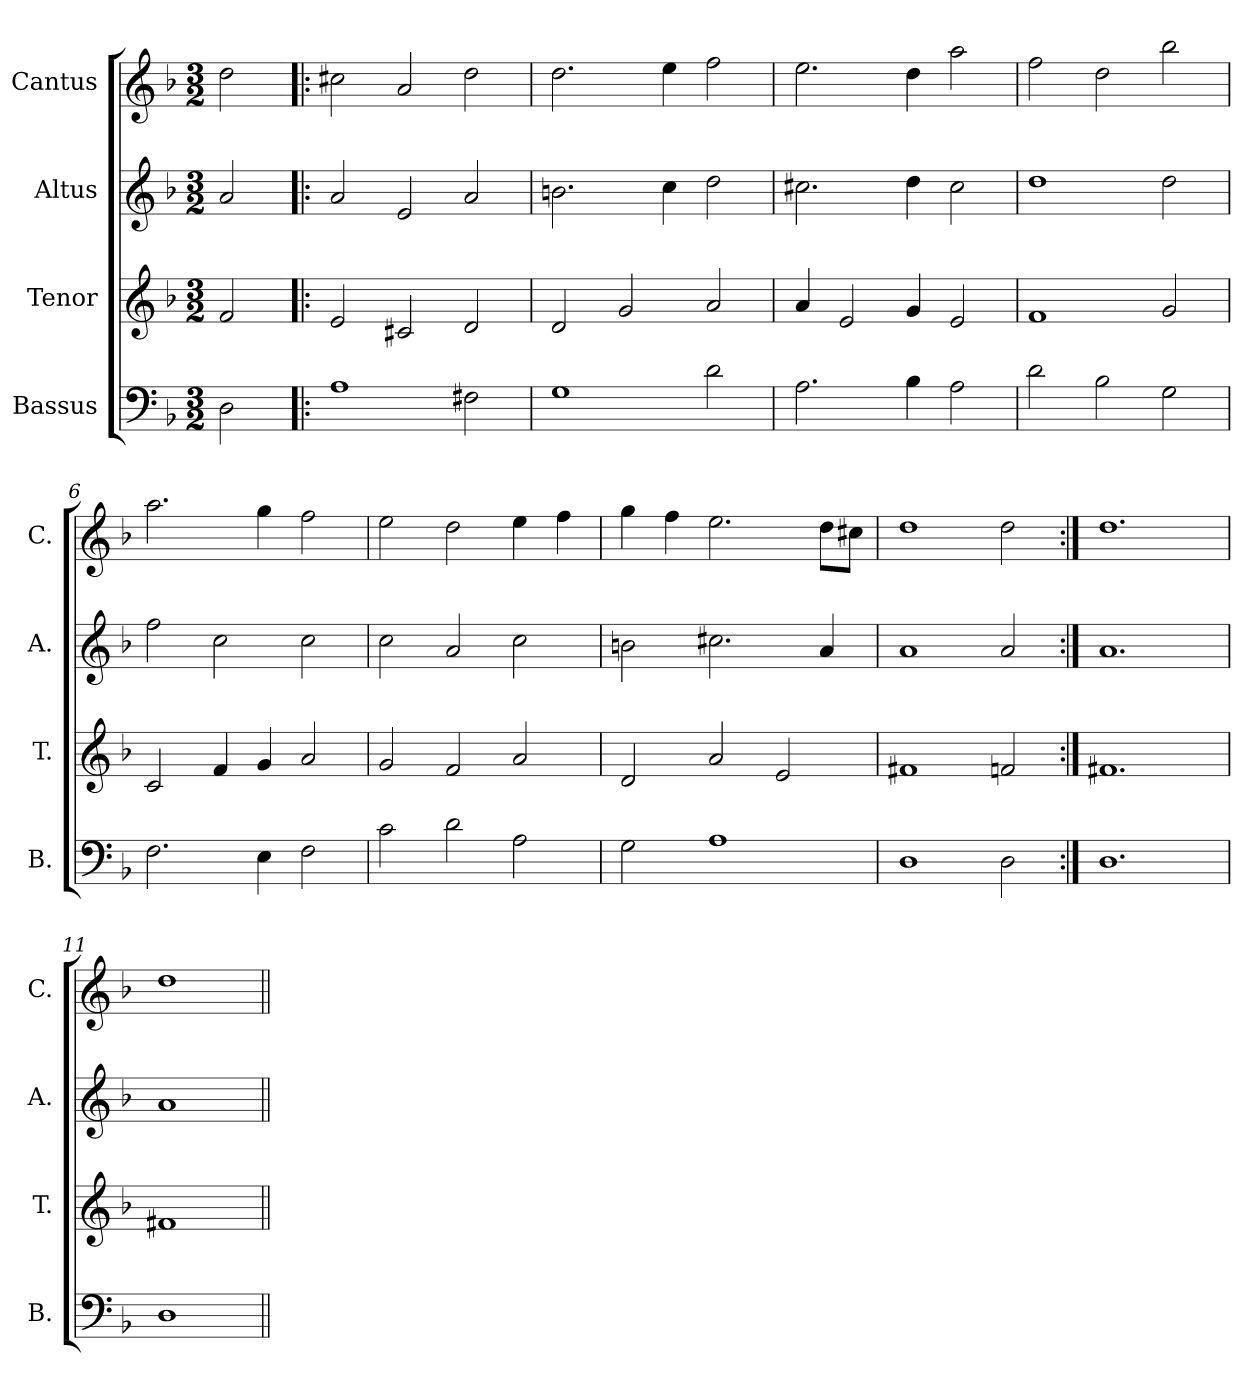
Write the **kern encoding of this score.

**kern	**kern	**kern	**kern
*part4	*part3	*part2	*part1
*staff4	*staff3	*staff2	*staff1
*I"Bassus	*I"Tenor	*I"Altus	*I"Cantus
*I'B.	*I'T.	*I'A.	*I'C.
*clefF4	*clefG2	*clefG2	*clefG2
*k[b-]	*k[b-]	*k[b-]	*k[b-]
*F:	*F:	*F:	*F:
*M3/2	*M3/2	*M3/2	*M3/2
=1	=1	=1	=1
2D\	2f/	2a/	2dd\
=2!|:	=2!|:	=2!|:	=2!|:
1A\	2e/	2a/	2cc#X\
.	2c#X/	2e/	2a/
2F#X\	2d/	2a/	2dd\
=3	=3	=3	=3
1G\	2d/	2.bn\	2.dd\
.	2g/	.	.
.	.	4cc\	4ee\
2d\	2a/	2dd\	2ff\
=4	=4	=4	=4
2.A\	4a/	2.cc#X\	2.ee\
.	2e/	.	.
4B-\	4g/	4dd\	4dd\
2A\	2e/	2cc#\	2aa\
=5	=5	=5	=5
2d\	1f/	1dd\	2ff\
2B-\	.	.	2dd\
2G\	2g/	2dd\	2bb-\
=6	=6	=6	=6
2.F\	2c/	2ff\	2.aa\
.	4f/	2cc\	.
4E\	4g/	.	4gg\
2F\	2a/	2cc\	2ff\
=7	=7	=7	=7
2c\	2g/	2cc\	2ee\
2d\	2f/	2a/	2dd\
2A\	2a/	2cc\	4ee\
.	.	.	4ff\
=8	=8	=8	=8
2G\	2d/	2bn\	4gg\
.	.	.	4ff\
1A\	2a/	2.cc#X\	2.ee\
.	2e/	.	.
.	.	4a/	8dd\L
.	.	.	8cc#X\J
=9	=9	=9	=9
1D\	1f#X/	1a/	1dd\
2D\	2fn/	2a/	2dd\
!!LO:LB:g=z
=10:|!	=10:|!	=10:|!	=10:|!
1.D\	1.f#X/	1.a/	1.dd\
=11	=11	=11	=11
1D\	1f#X/	1a/	1dd\
=||	=||	=||	=||
*-	*-	*-	*-
